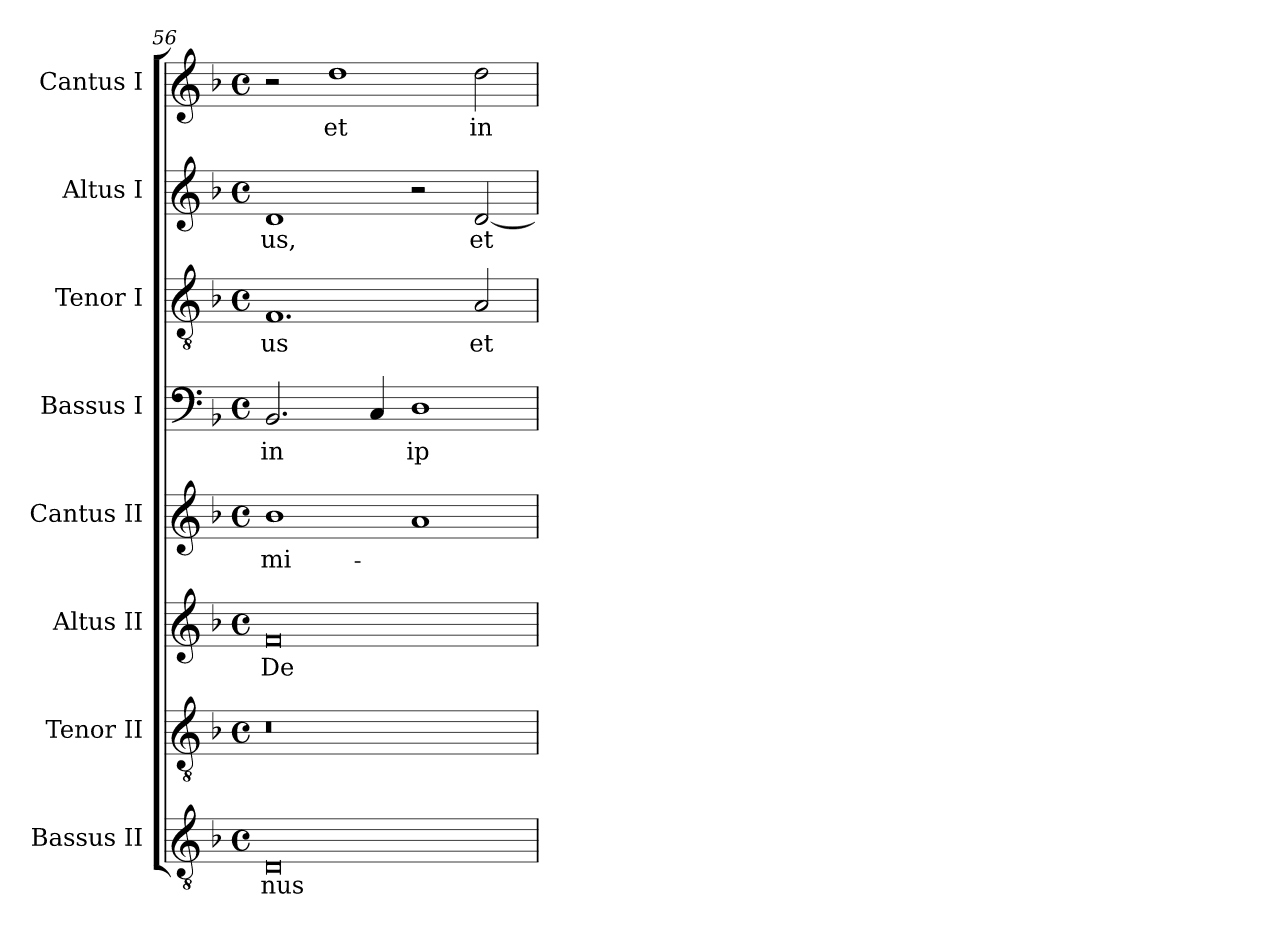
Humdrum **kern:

**kern	**text	**kern	**kern	**text	**kern	**text	**kern	**text	**kern	**text	**kern	**text	**kern	**text
*part8	*part8	*part7	*part6	*part6	*part5	*part5	*part4	*part4	*part3	*part3	*part2	*part2	*part1	*part1
*staff8	*staff8	*staff7	*staff6	*staff6	*staff5	*staff5	*staff4	*staff4	*staff3	*staff3	*staff2	*staff2	*staff1	*staff1
*I"Bassus II	*	*I"Tenor II	*I"Altus II	*	*I"Cantus II	*	*I"Bassus I	*	*I"Tenor I	*	*I"Altus I	*	*I"Cantus I	*
*clefGv2	*	*clefGv2	*clefG2	*	*clefG2	*	*clefF4	*	*clefGv2	*	*clefG2	*	*clefG2	*
*k[b-]	*	*k[b-]	*k[b-]	*	*k[b-]	*	*k[b-]	*	*k[b-]	*	*k[b-]	*	*k[b-]	*
*F:	*	*F:	*F:	*	*F:	*	*F:	*	*F:	*	*F:	*	*F:	*
*M4/4	*	*M4/4	*M4/4	*	*M4/4	*	*M4/4	*	*M4/4	*	*M4/4	*	*M4/4	*
*met(c)	*	*met(c)	*met(c)	*	*met(c)	*	*met(c)	*	*met(c)	*	*met(c)	*	*met(c)	*
=56	=56	=56	=56	=56	=56	=56	=56	=56	=56	=56	=56	=56	=56	=56
!	!LO:LY:b:cj	!	!	!LO:LY:b:cj	!	!LO:LY:b:cj	!	!LO:LY:b:cj	!	!LO:LY:b:cj	!	!LO:LY:b:cj	!	!
0D	nus	0r	0f	De-	1b-	-mi-	2.BB-/	in	1.F	-us	1d	us,	2r	.
!	!	!	!	!	!	!	!	!	!	!	!	!	!	!LO:LY:b:cj
.	.	.	.	.	.	.	.	.	.	.	.	.	1dd	et
.	.	.	.	.	.	.	4C/	.	.	.	.	.	.	.
!	!	!	!	!	!	!	!	!LO:LY:b:cj	!	!	!	!	!	!
.	.	.	.	.	1a	.	1D	ip-	.	.	2r	.	.	.
!	!	!	!	!	!	!	!	!	!	!LO:LY:b:cj	!	!LO:LY:b:cj	!	!LO:LY:b:cj
.	.	.	.	.	.	.	.	.	2A/	et	[<2d/	et	2dd\	in
=	=	=	=	=	=	=	=	=	=	=	=	=	=	=
*-	*-	*-	*-	*-	*-	*-	*-	*-	*-	*-	*-	*-	*-	*-
